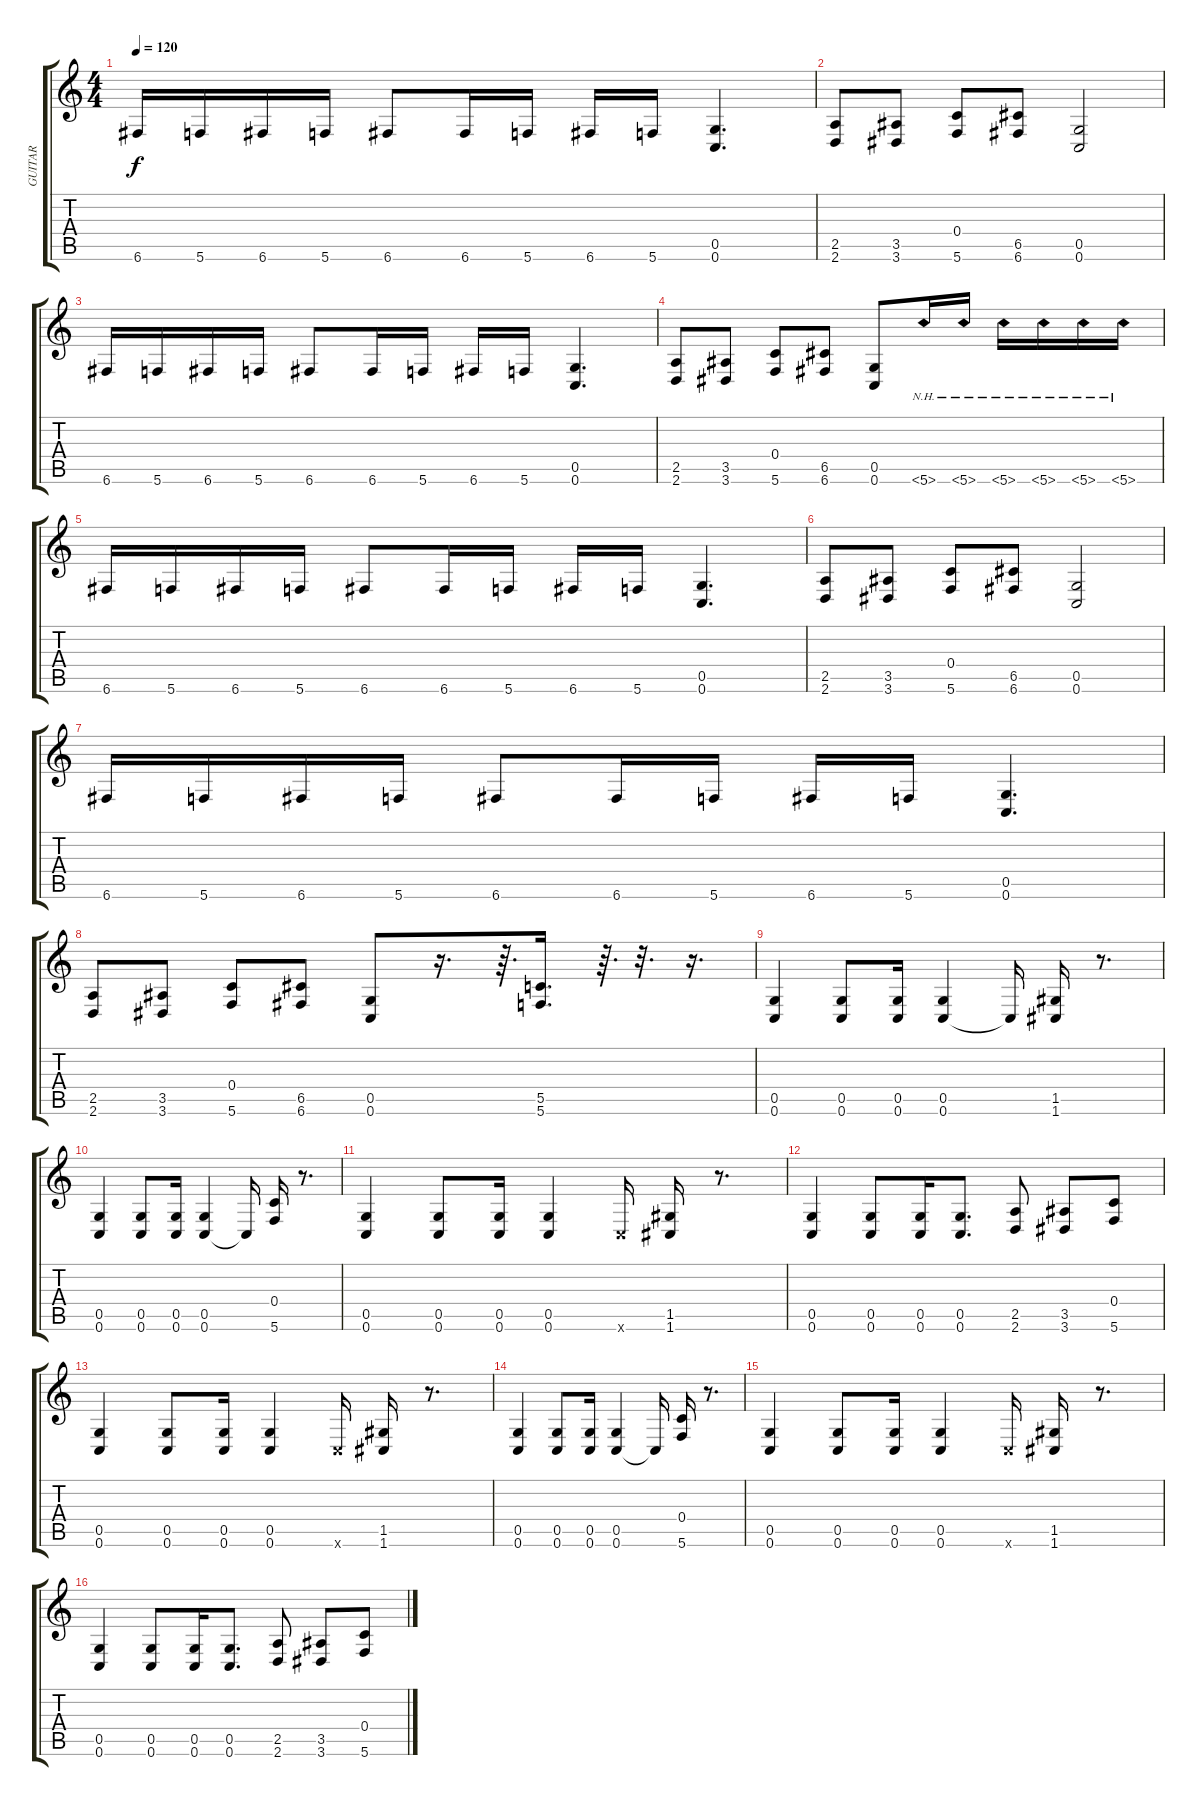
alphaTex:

\track ("GUITAR" "GUITAR") {instrument distortionguitar}
\staff {score tabs}
\tuning (D4 A3 F3 C3 G2 C2) {hide}
\ts (4 4)
\tempo 120
\clef g2
\ks c
6.6.16{dy f} 5.6.16 6.6.16 5.6.16 6.6.8 6.6.16 5.6.16 6.6.16 5.6.16 (0.5 0.6).4{d} |
(2.5 2.6).8 (3.5 3.6).8 (0.4 5.6).8 (6.5 6.6).8 (0.5 0.6).2 |
6.6.16 5.6.16 6.6.16 5.6.16 6.6.8 6.6.16 5.6.16 6.6.16 5.6.16 (0.5 0.6).4{d} |
(2.5 2.6).8 (3.5 3.6).8 (0.4 5.6).8 (6.5 6.6).8 (0.5 0.6).8 5.6{nh}.16 5.6{nh}.16 5.6{nh}.16 5.6{nh}.16 5.6{nh}.16 5.6{nh}.16 |
6.6.16 5.6.16 6.6.16 5.6.16 6.6.8 6.6.16 5.6.16 6.6.16 5.6.16 (0.5 0.6).4{d} |
(2.5 2.6).8 (3.5 3.6).8 (0.4 5.6).8 (6.5 6.6).8 (0.5 0.6).2 |
6.6.16 5.6.16 6.6.16 5.6.16 6.6.8 6.6.16 5.6.16 6.6.16 5.6.16 (0.5 0.6).4{d} |
(2.5 2.6).8 (3.5 3.6).8 (0.4 5.6).8 (6.5 6.6).8 (0.5 0.6).8 r.16{d} r.64{d} (5.5 5.6).16{d} r.64{d} r.32{d} r.16{d} |
(0.5 0.6).4 (0.5 0.6).8 (0.5 0.6).16 (0.5 0.6).4 0.6{t}.16 (1.5 1.6).16 r.8{d} |
(0.5 0.6).4 (0.5 0.6).8 (0.5 0.6).16 (0.5 0.6).4 0.6{t}.16 (0.4 5.6).16 r.8{d} |
(0.5 0.6).4 (0.5 0.6).8 (0.5 0.6).16 (0.5 0.6).4 0.6{x}.16 (1.5 1.6).16 r.8{d} |
(0.5 0.6).4 (0.5 0.6).8 (0.5 0.6).16 (0.5 0.6).8{d} (2.5 2.6).8 (3.5 3.6).8 (0.4 5.6).8 |
(0.5 0.6).4 (0.5 0.6).8 (0.5 0.6).16 (0.5 0.6).4 0.6{x}.16 (1.5 1.6).16 r.8{d} |
(0.5 0.6).4 (0.5 0.6).8 (0.5 0.6).16 (0.5 0.6).4 0.6{t}.16 (0.4 5.6).16 r.8{d} |
(0.5 0.6).4 (0.5 0.6).8 (0.5 0.6).16 (0.5 0.6).4 0.6{x}.16 (1.5 1.6).16 r.8{d} |
(0.5 0.6).4 (0.5 0.6).8 (0.5 0.6).16 (0.5 0.6).8{d} (2.5 2.6).8 (3.5 3.6).8 (0.4 5.6).8
